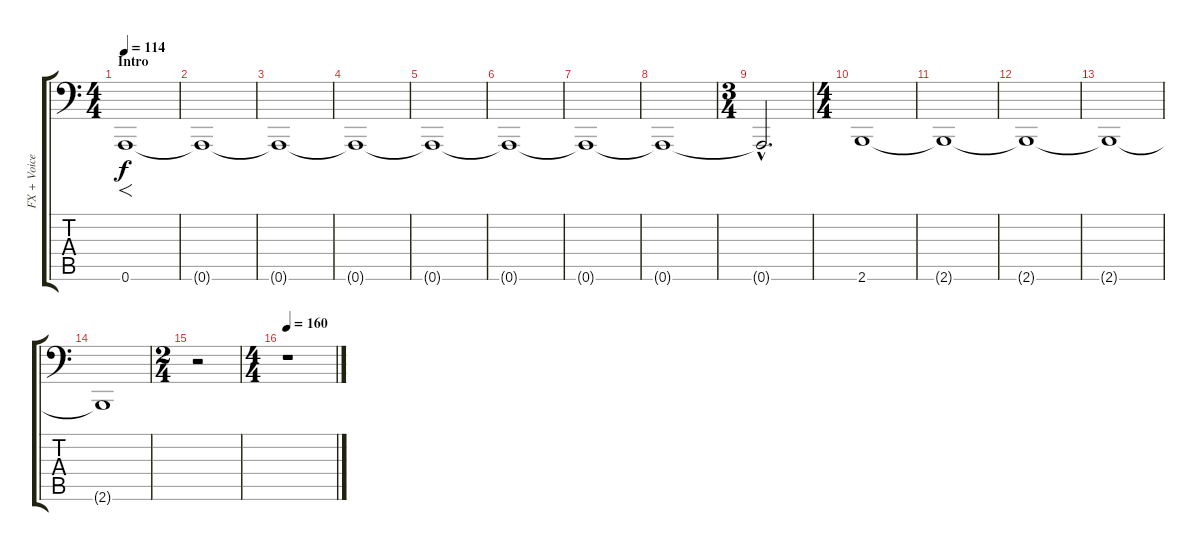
\track ("FX + Voice" "FX + Voice") {instrument lead2sawtooth}
\staff {score tabs}
\tuning (E4 B3 G3 D3 A2 A1) {hide}
\ts (4 4)
\section ("" "Intro")
\tempo 114
\clef f4
\ks c
0.6.1{f dy f volume 9 instrument lead2sawtooth} |
0.6{t}.1 |
0.6{t}.1 |
0.6{t}.1 |
0.6{t}.1 |
0.6{t}.1 |
0.6{t}.1 |
0.6{t}.1 |
\ts (3 4)
0.6{hac t}.2{d} |
\ts (4 4)
2.6.1 |
2.6{t}.1 |
2.6{t}.1 |
2.6{t}.1 |
2.6{t}.1 |
\ts (2 4)
r.2 |
\ts (4 4)
\tempo 160
r.1
